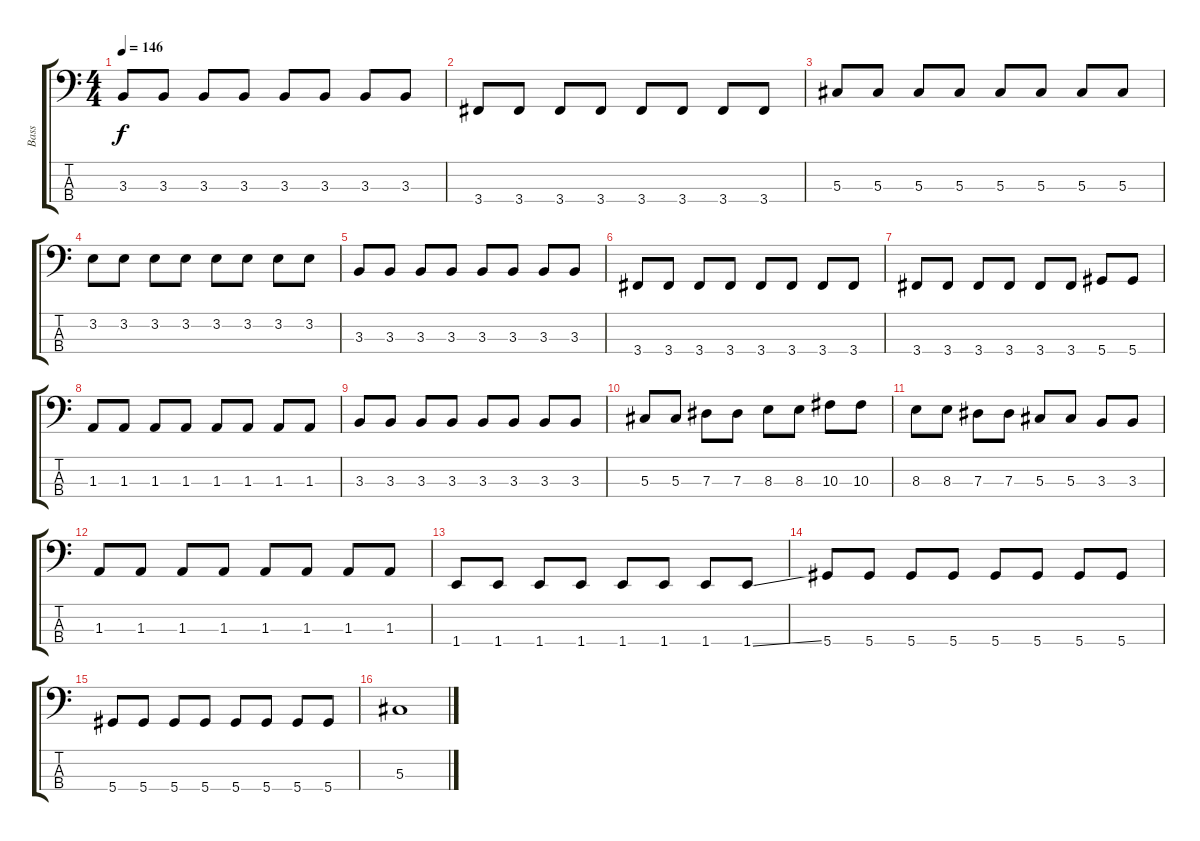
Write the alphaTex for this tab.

\track ("Bass" "Bass") {instrument electricbasspick}
\staff {score tabs}
\tuning (Gb2 Db2 Ab1 Eb1) {hide}
\ts (4 4)
\tempo 146
\clef f4
\ks c
3.3.8{dy f} 3.3.8 3.3.8 3.3.8 3.3.8 3.3.8 3.3.8 3.3.8 |
3.4.8 3.4.8 3.4.8 3.4.8 3.4.8 3.4.8 3.4.8 3.4.8 |
5.3.8 5.3.8 5.3.8 5.3.8 5.3.8 5.3.8 5.3.8 5.3.8 |
3.2.8 3.2.8 3.2.8 3.2.8 3.2.8 3.2.8 3.2.8 3.2.8 |
3.3.8 3.3.8 3.3.8 3.3.8 3.3.8 3.3.8 3.3.8 3.3.8 |
3.4.8 3.4.8 3.4.8 3.4.8 3.4.8 3.4.8 3.4.8 3.4.8 |
3.4.8 3.4.8 3.4.8 3.4.8 3.4.8 3.4.8 5.4.8 5.4.8 |
1.3.8 1.3.8 1.3.8 1.3.8 1.3.8 1.3.8 1.3.8 1.3.8 |
3.3.8 3.3.8 3.3.8 3.3.8 3.3.8 3.3.8 3.3.8 3.3.8 |
5.3.8 5.3.8 7.3.8 7.3.8 8.3.8 8.3.8 10.3.8 10.3.8 |
8.3.8 8.3.8 7.3.8 7.3.8 5.3.8 5.3.8 3.3.8 3.3.8 |
1.3.8 1.3.8 1.3.8 1.3.8 1.3.8 1.3.8 1.3.8 1.3.8 |
1.4.8 1.4.8 1.4.8 1.4.8 1.4.8 1.4.8 1.4.8 1.4{ss}.8 |
5.4.8 5.4.8 5.4.8 5.4.8 5.4.8 5.4.8 5.4.8 5.4.8 |
5.4.8 5.4.8 5.4.8 5.4.8 5.4.8 5.4.8 5.4.8 5.4.8 |
5.3.1
